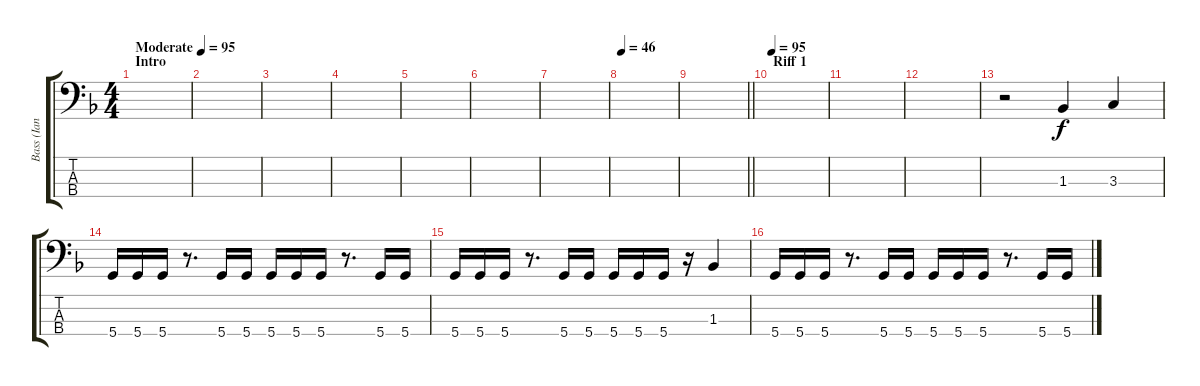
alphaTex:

\track ("Bass (Ian Hill)" "Bass (Ian ") {instrument electricbasspick}
\staff {score tabs}
\tuning (G2 D2 A1 D1) {hide}
\ts (4 4)
\section ("" "Intro")
\tempo (95 "Moderate")
\clef f4
\ks dminor
|
|
|
|
|
|
|
\tempo 46
|
\barLineRight lightlight
|
\section ("" "Riff 1")
\tempo 95
|
|
|
r.2 1.3.4 3.3.4 |
5.4.16 5.4.16 5.4.16 r.8{d} 5.4.16 5.4.16 5.4.16 5.4.16 5.4.16 r.8{d} 5.4.16 5.4.16 |
5.4.16 5.4.16 5.4.16 r.8{d} 5.4.16 5.4.16 5.4.16 5.4.16 5.4.16 r.16 1.3.4 |
5.4.16 5.4.16 5.4.16 r.8{d} 5.4.16 5.4.16 5.4.16 5.4.16 5.4.16 r.8{d} 5.4.16 5.4.16
